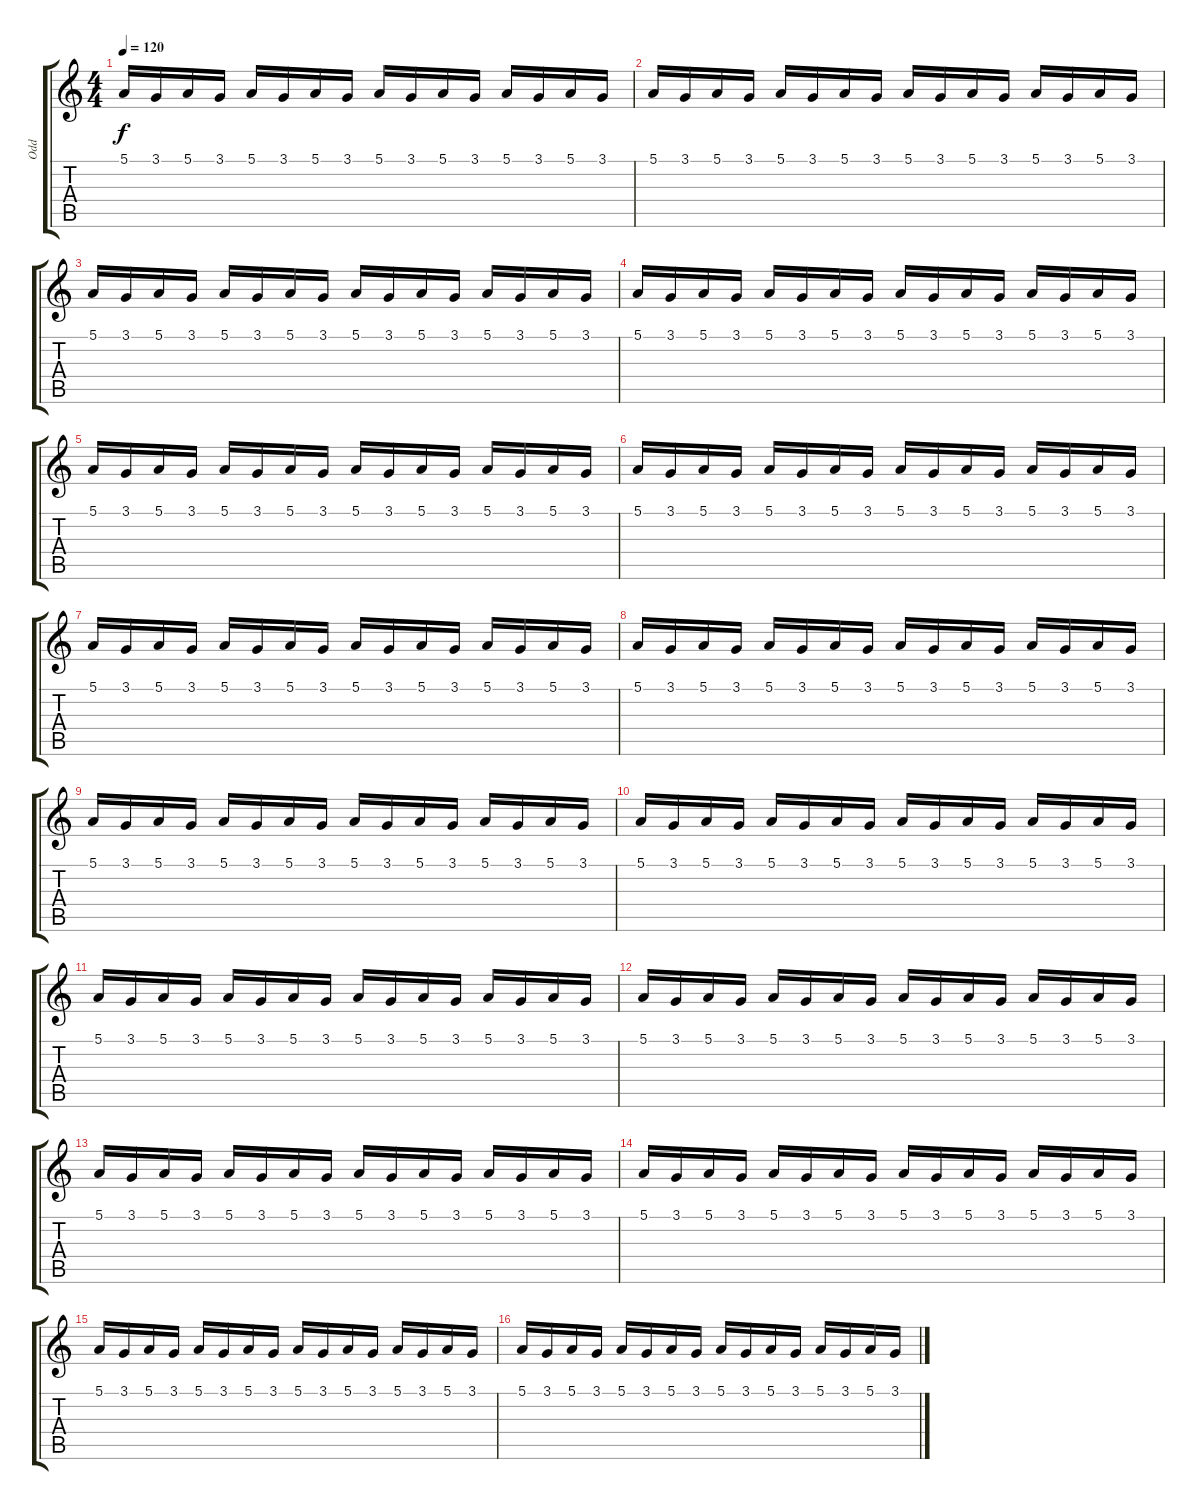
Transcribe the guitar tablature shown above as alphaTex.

\track ("Odd" "Odd") {instrument whistle}
\staff {score tabs}
\tuning (E4 B3 G3 D3 A2 E2) {hide}
\ts (4 4)
\tempo 120
\clef g2
\ks c
5.1.16{dy f balance 12} 3.1.16{balance 11} 5.1.16{balance 10} 3.1.16{balance 9} 5.1.16{balance 8} 3.1.16{balance 7} 5.1.16{balance 6} 3.1.16{balance 5} 5.1.16{balance 4} 3.1.16{balance 5} 5.1.16{balance 6} 3.1.16{balance 7} 5.1.16{balance 8} 3.1.16{balance 9} 5.1.16{balance 10} 3.1.16{balance 11} |
5.1.16{balance 12} 3.1.16{balance 11} 5.1.16{balance 10} 3.1.16{balance 9} 5.1.16{balance 8} 3.1.16{balance 7} 5.1.16{balance 6} 3.1.16{balance 5} 5.1.16{balance 4} 3.1.16{balance 5} 5.1.16{balance 6} 3.1.16{balance 7} 5.1.16{balance 8} 3.1.16{balance 9} 5.1.16{balance 10} 3.1.16{balance 11} |
5.1.16{balance 12} 3.1.16{balance 11} 5.1.16{balance 10} 3.1.16{balance 9} 5.1.16{balance 8} 3.1.16{balance 7} 5.1.16{balance 6} 3.1.16{balance 5} 5.1.16{balance 4} 3.1.16{balance 5} 5.1.16{balance 6} 3.1.16{balance 7} 5.1.16{balance 8} 3.1.16{balance 9} 5.1.16{balance 10} 3.1.16{balance 11} |
5.1.16{balance 12} 3.1.16{balance 11} 5.1.16{balance 10} 3.1.16{balance 9} 5.1.16{balance 8} 3.1.16{balance 7} 5.1.16{balance 6} 3.1.16{balance 5} 5.1.16{balance 4} 3.1.16{balance 5} 5.1.16{balance 6} 3.1.16{balance 7} 5.1.16{balance 8} 3.1.16{balance 9} 5.1.16{balance 10} 3.1.16{balance 11} |
5.1.16{balance 12} 3.1.16{balance 11} 5.1.16{balance 10} 3.1.16{balance 9} 5.1.16{balance 8} 3.1.16{balance 7} 5.1.16{balance 6} 3.1.16{balance 5} 5.1.16{balance 4} 3.1.16{balance 5} 5.1.16{balance 6} 3.1.16{balance 7} 5.1.16{balance 8} 3.1.16{balance 9} 5.1.16{balance 10} 3.1.16{balance 11} |
5.1.16{balance 12} 3.1.16{balance 11} 5.1.16{balance 10} 3.1.16{balance 9} 5.1.16{balance 8} 3.1.16{balance 7} 5.1.16{balance 6} 3.1.16{balance 5} 5.1.16{balance 4} 3.1.16{balance 5} 5.1.16{balance 6} 3.1.16{balance 7} 5.1.16{balance 8} 3.1.16{balance 9} 5.1.16{balance 10} 3.1.16{balance 11} |
5.1.16{balance 12} 3.1.16{balance 11} 5.1.16{balance 10} 3.1.16{balance 9} 5.1.16{balance 8} 3.1.16{balance 7} 5.1.16{balance 6} 3.1.16{balance 5} 5.1.16{balance 4} 3.1.16{balance 5} 5.1.16{balance 6} 3.1.16{balance 7} 5.1.16{balance 8} 3.1.16{balance 9} 5.1.16{balance 10} 3.1.16{balance 11} |
5.1.16{balance 12} 3.1.16{balance 11} 5.1.16{balance 10} 3.1.16{balance 9} 5.1.16{balance 8} 3.1.16{balance 7} 5.1.16{balance 6} 3.1.16{balance 5} 5.1.16{balance 4} 3.1.16{balance 5} 5.1.16{balance 6} 3.1.16{balance 7} 5.1.16{balance 8} 3.1.16{balance 9} 5.1.16{balance 10} 3.1.16{balance 11} |
5.1.16{balance 12} 3.1.16{balance 11} 5.1.16{balance 10} 3.1.16{balance 9} 5.1.16{balance 8} 3.1.16{balance 7} 5.1.16{balance 6} 3.1.16{balance 5} 5.1.16{balance 4} 3.1.16{balance 5} 5.1.16{balance 6} 3.1.16{balance 7} 5.1.16{balance 8} 3.1.16{balance 9} 5.1.16{balance 10} 3.1.16{balance 11} |
5.1.16{balance 12} 3.1.16{balance 11} 5.1.16{balance 10} 3.1.16{balance 9} 5.1.16{balance 8} 3.1.16{balance 7} 5.1.16{balance 6} 3.1.16{balance 5} 5.1.16{balance 4} 3.1.16{balance 5} 5.1.16{balance 6} 3.1.16{balance 7} 5.1.16{balance 8} 3.1.16{balance 9} 5.1.16{balance 10} 3.1.16{balance 11} |
5.1.16{balance 12} 3.1.16{balance 11} 5.1.16{balance 10} 3.1.16{balance 9} 5.1.16{balance 8} 3.1.16{balance 7} 5.1.16{balance 6} 3.1.16{balance 5} 5.1.16{balance 4} 3.1.16{balance 5} 5.1.16{balance 6} 3.1.16{balance 7} 5.1.16{balance 8} 3.1.16{balance 9} 5.1.16{balance 10} 3.1.16{balance 11} |
5.1.16{balance 12} 3.1.16{balance 11} 5.1.16{balance 10} 3.1.16{balance 9} 5.1.16{balance 8} 3.1.16{balance 7} 5.1.16{balance 6} 3.1.16{balance 5} 5.1.16{balance 4} 3.1.16{balance 5} 5.1.16{balance 6} 3.1.16{balance 7} 5.1.16{balance 8} 3.1.16{balance 9} 5.1.16{balance 10} 3.1.16{balance 11} |
5.1.16{balance 12} 3.1.16{balance 11} 5.1.16{balance 10} 3.1.16{balance 9} 5.1.16{balance 8} 3.1.16{balance 7} 5.1.16{balance 6} 3.1.16{balance 5} 5.1.16{balance 4} 3.1.16{balance 5} 5.1.16{balance 6} 3.1.16{balance 7} 5.1.16{balance 8} 3.1.16{balance 9} 5.1.16{balance 10} 3.1.16{balance 11} |
5.1.16{balance 12} 3.1.16{balance 11} 5.1.16{balance 10} 3.1.16{balance 9} 5.1.16{balance 8} 3.1.16{balance 7} 5.1.16{balance 6} 3.1.16{balance 5} 5.1.16{balance 4} 3.1.16{balance 5} 5.1.16{balance 6} 3.1.16{balance 7} 5.1.16{balance 8} 3.1.16{balance 9} 5.1.16{balance 10} 3.1.16{balance 11} |
5.1.16{balance 12} 3.1.16{balance 11} 5.1.16{balance 10} 3.1.16{balance 9} 5.1.16{balance 8} 3.1.16{balance 7} 5.1.16{balance 6} 3.1.16{balance 5} 5.1.16{balance 4} 3.1.16{balance 5} 5.1.16{balance 6} 3.1.16{balance 7} 5.1.16{balance 8} 3.1.16{balance 9} 5.1.16{balance 10} 3.1.16{balance 11} |
5.1.16{balance 12} 3.1.16{balance 11} 5.1.16{balance 10} 3.1.16{balance 9} 5.1.16{balance 8} 3.1.16{balance 7} 5.1.16{balance 6} 3.1.16{balance 5} 5.1.16{balance 4} 3.1.16{balance 5} 5.1.16{balance 6} 3.1.16{balance 7} 5.1.16{balance 8} 3.1.16{balance 9} 5.1.16{balance 10} 3.1.16{balance 11}
